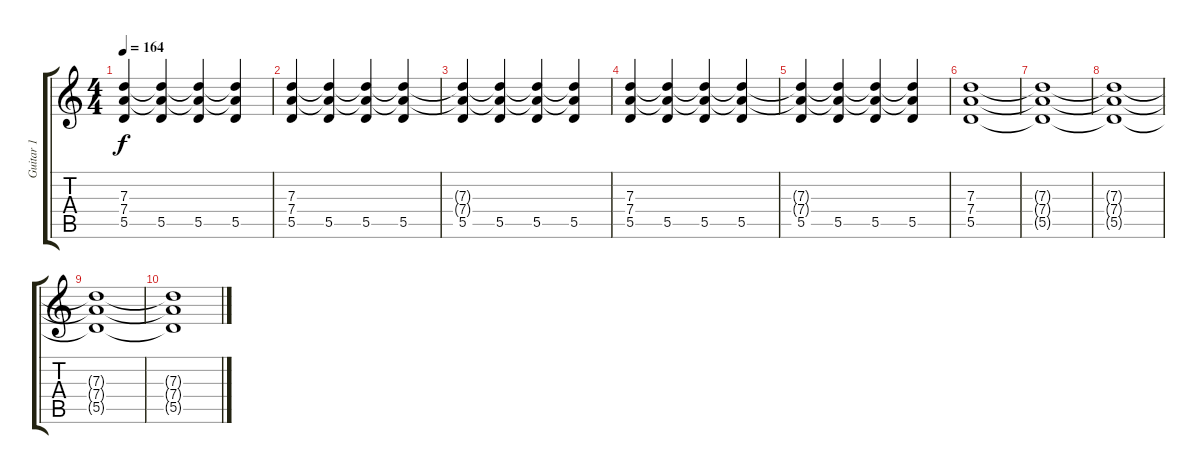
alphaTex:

\track ("Guitar 1" "Guitar 1") {instrument distortionguitar}
\staff {score tabs}
\tuning (E4 B3 G3 D3 A2 E2) {hide}
\ts (4 4)
\tempo 164
\clef g2
\ks c
(7.3{t} 7.4{t} 5.5).4{dy f} (7.3{t} 7.4{t} 5.5).4 (7.3{t} 7.4{t} 5.5).4 (7.3{t} 7.4{t} 5.5).4 |
(7.3 7.4 5.5).4 (7.3{t} 7.4{t} 5.5).4 (7.3{t} 7.4{t} 5.5).4 (7.3{t} 7.4{t} 5.5).4 |
(7.3{t} 7.4{t} 5.5).4 (7.3{t} 7.4{t} 5.5).4 (7.3{t} 7.4{t} 5.5).4 (7.3{t} 7.4{t} 5.5).4 |
(7.3 7.4 5.5).4 (7.3{t} 7.4{t} 5.5).4 (7.3{t} 7.4{t} 5.5).4 (7.3{t} 7.4{t} 5.5).4 |
(7.3{t} 7.4{t} 5.5).4 (7.3{t} 7.4{t} 5.5).4 (7.3{t} 7.4{t} 5.5).4 (7.3{t} 7.4{t} 5.5).4 |
(7.3 7.4 5.5).1 |
(7.3{t} 7.4{t} 5.5{t}).1 |
(7.3{t} 7.4{t} 5.5{t}).1 |
(7.3{t} 7.4{t} 5.5{t}).1 |
(7.3{t} 7.4{t} 5.5{t}).1
